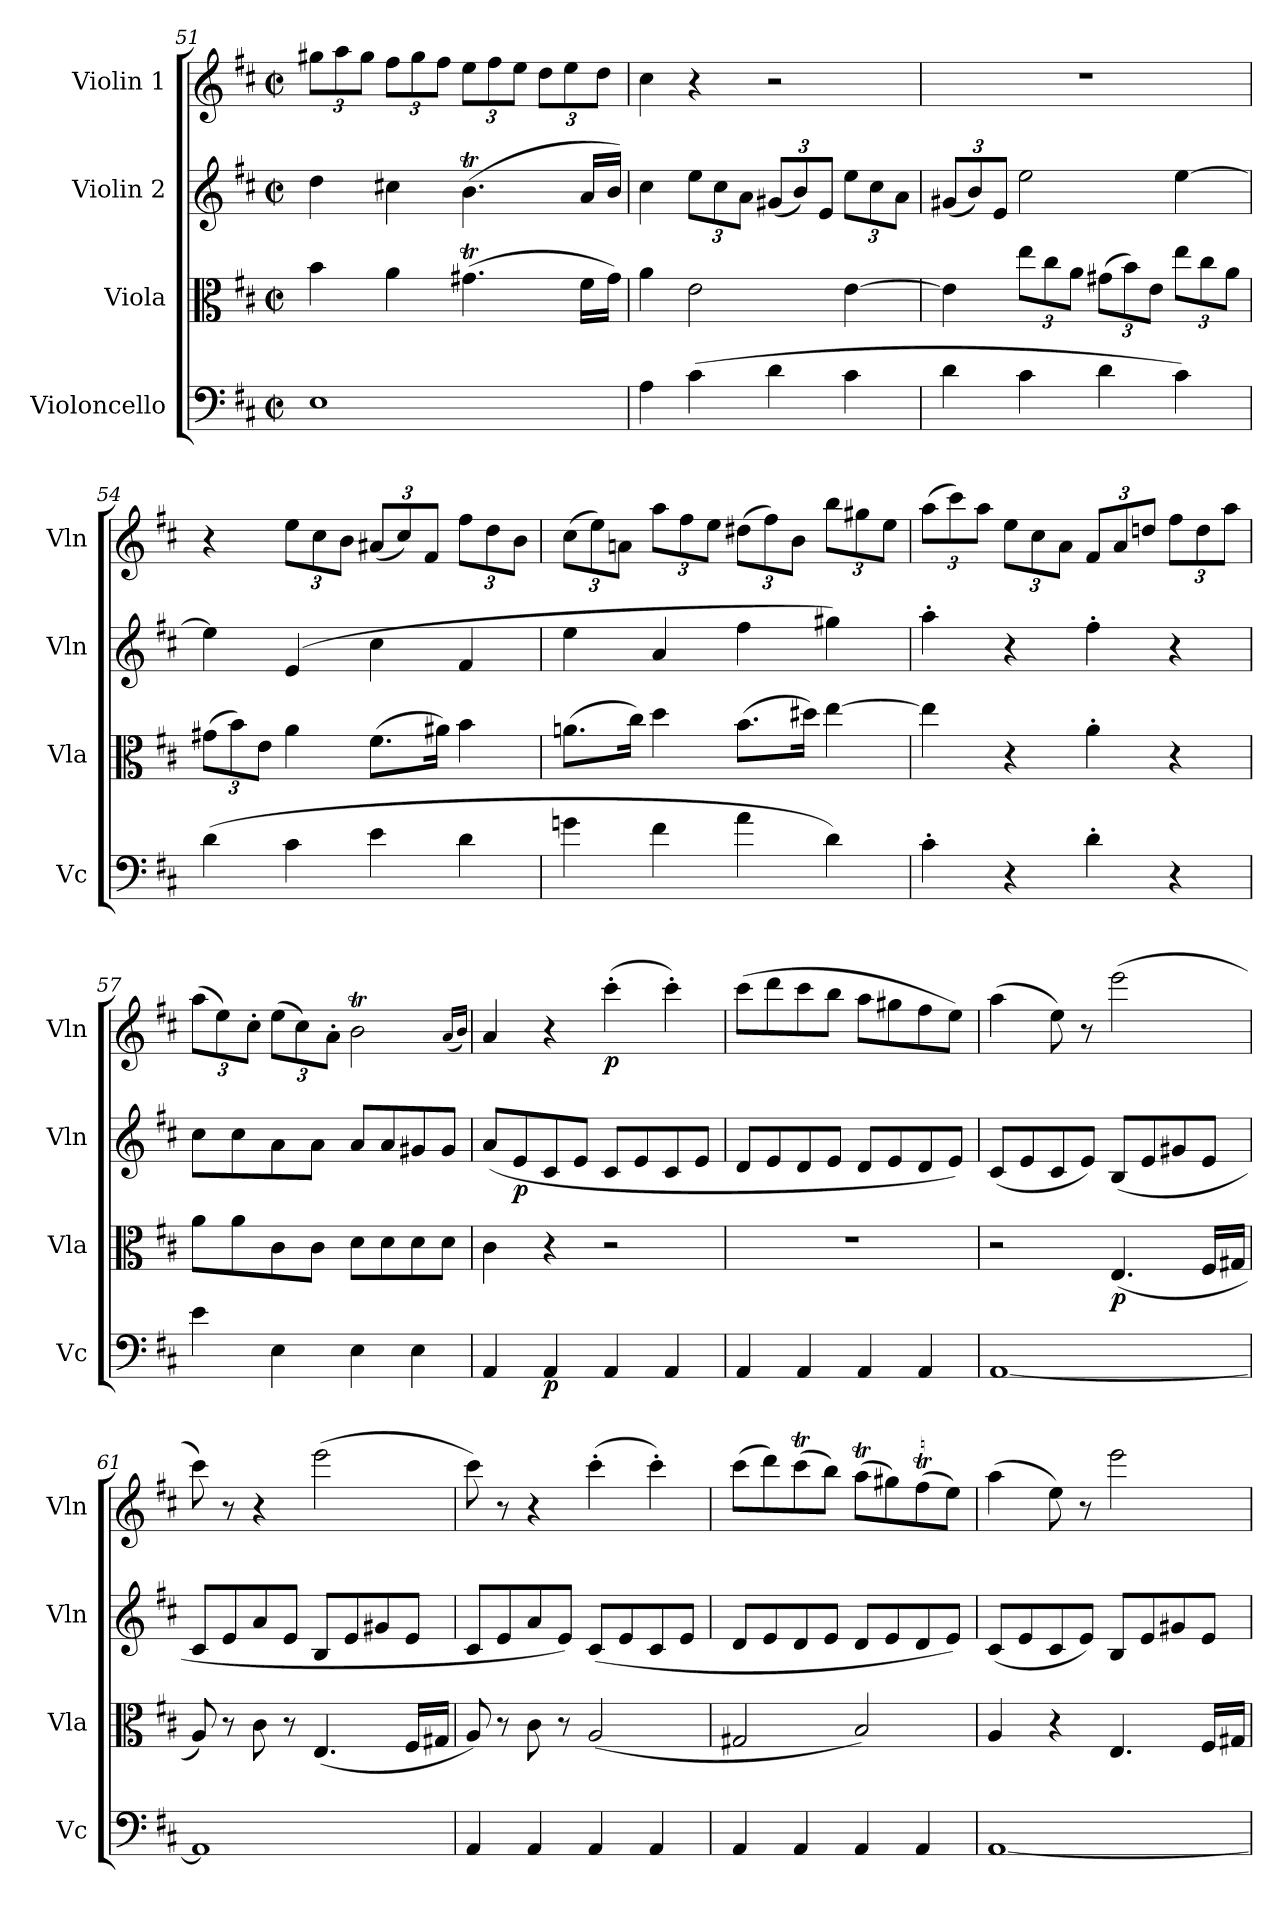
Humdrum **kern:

**kern	**dynam	**kern	**dynam	**kern	**dynam	**kern	**dynam
*part4	*part4	*part3	*part3	*part2	*part2	*part1	*part1
*staff4	*staff4	*staff3	*staff3	*staff2	*staff2	*staff1	*staff1
*I"Violoncello	*	*I"Viola	*	*I"Violin 2	*	*I"Violin 1	*
*I'Vc	*	*I'Vla	*	*I'Vln	*	*I'Vln	*
!!LO:LB:g=z
*clefF4	*	*clefC3	*	*clefG2	*	*clefG2	*
*k[f#c#]	*	*k[f#c#]	*	*k[f#c#]	*	*k[f#c#]	*
*M2/2	*	*M2/2	*	*M2/2	*	*M2/2	*
*met(c|)	*	*met(c|)	*	*met(c|)	*	*met(c|)	*
*	*	*	*	*	*	*Xbrackettup	*
=51	=51	=51	=51	=51	=51	=51	=51
1E	.	4b\	.	4dd\	.	12gg#X\L	.
.	.	.	.	.	.	12aa\	.
.	.	.	.	.	.	12gg#\J	.
.	.	4a\	.	4cc#X\	.	12ff#\L	.
.	.	.	.	.	.	12gg#\	.
.	.	.	.	.	.	12ff#\J	.
.	.	(4.g#Xt\	.	(4.bT\	.	12ee\L	.
.	.	.	.	.	.	12ff#\	.
.	.	.	.	.	.	12ee\J	.
.	.	.	.	.	.	12dd\L	.
.	.	.	.	.	.	12ee\	.
.	.	16f#\LL	.	16a/LL	.	.	.
.	.	.	.	.	.	12dd\J	.
.	.	16g#\JJ)	.	16b/JJ)	.	.	.
!!LO:LB:g=z
=52	=52	=52	=52	=52	=52	=52	=52
4A\	.	4a\	.	4cc#\	.	4cc#\	.
*	*	*	*	*Xbrackettup	*	*	*
(4c#\	.	2e\	.	12ee\L	.	4r	.
.	.	.	.	12cc#\	.	.	.
.	.	.	.	12a\J	.	.	.
4d\	.	.	.	(12g#X/L	.	2r	.
.	.	.	.	12b/)	.	.	.
.	.	.	.	12e/J	.	.	.
4c#\	.	[4e\	.	12ee\L	.	.	.
.	.	.	.	12cc#\	.	.	.
.	.	.	.	12a\J	.	.	.
=53	=53	=53	=53	=53	=53	=53	=53
4d\	.	4e\]	.	(12g#X/L	.	1r	.
.	.	.	.	12b/)	.	.	.
.	.	.	.	12e/J	.	.	.
*	*	*Xbrackettup	*	*	*	*	*
4c#\	.	12ee\L	.	2ee\	.	.	.
.	.	12cc#\	.	.	.	.	.
.	.	12a\J	.	.	.	.	.
4d\	.	(12g#X\L	.	.	.	.	.
.	.	12b\)	.	.	.	.	.
.	.	12e\J	.	.	.	.	.
4c#\)	.	12ee\L	.	[4ee\	.	.	.
.	.	12cc#\	.	.	.	.	.
.	.	12a\J	.	.	.	.	.
=54	=54	=54	=54	=54	=54	=54	=54
(4d\	.	(12g#X\L	.	4ee\]	.	4r	.
.	.	12b\)	.	.	.	.	.
.	.	12e\J	.	.	.	.	.
4c#\	.	4a\	.	(4e/	.	12ee\L	.
.	.	.	.	.	.	12cc#\	.
.	.	.	.	.	.	12b\J	.
4e\	.	(8.f#\L	.	4cc#\	.	(12a#X/L	.
.	.	.	.	.	.	12cc#/)	.
.	.	.	.	.	.	12f#/J	.
.	.	16a#X\Jk)	.	.	.	.	.
4d\	.	4b\	.	4f#/	.	12ff#\L	.
.	.	.	.	.	.	12dd\	.
.	.	.	.	.	.	12b\J	.
=55	=55	=55	=55	=55	=55	=55	=55
4gn\	.	(8.an\L	.	4ee\	.	(12cc#\L	.
.	.	.	.	.	.	12ee\)	.
.	.	.	.	.	.	12an\J	.
.	.	16cc#\Jk)	.	.	.	.	.
4f#\	.	4dd\	.	4a/	.	12aa\L	.
.	.	.	.	.	.	12ff#\	.
.	.	.	.	.	.	12ee\J	.
4a\	.	(8.b\L	.	4ff#\	.	(12dd#X\L	.
.	.	.	.	.	.	12ff#\)	.
.	.	.	.	.	.	12b\J	.
.	.	16dd#X\Jk)	.	.	.	.	.
4d\)	.	[4ee\	.	4gg#X\)	.	12bb\L	.
.	.	.	.	.	.	12gg#X\	.
.	.	.	.	.	.	12ee\J	.
=56	=56	=56	=56	=56	=56	=56	=56
4c#'\	.	4ee\]	.	4aa'\	.	(12aa\L	.
.	.	.	.	.	.	12ccc#\)	.
.	.	.	.	.	.	12aa\J	.
4r	.	4r	.	4r	.	12ee\L	.
.	.	.	.	.	.	12cc#\	.
.	.	.	.	.	.	12a\J	.
4d'\	.	4a'\	.	4ff#'\	.	12f#/L	.
.	.	.	.	.	.	12a/	.
.	.	.	.	.	.	12ddn/J	.
4r	.	4r	.	4r	.	12ff#\L	.
.	.	.	.	.	.	12dd\	.
.	.	.	.	.	.	12aa\J	.
!!LO:LB:g=z
=57	=57	=57	=57	=57	=57	=57	=57
4e\	.	8a\L	.	8cc#\L	.	(12aa\L	.
.	.	.	.	.	.	12ee\)	.
.	.	8a\	.	8cc#\	.	.	.
.	.	.	.	.	.	12cc#'\J	.
4E\	.	8c#\	.	8a\	.	(12ee\L	.
.	.	.	.	.	.	12cc#\)	.
.	.	8c#\J	.	8a\J	.	.	.
.	.	.	.	.	.	12a'\J	.
4E\	.	8d\L	.	8a/L	.	2bT\	.
.	.	8d\	.	8a/	.	.	.
4E\	.	8d\	.	8g#X/	.	.	.
.	.	8d\J	.	8g#/J	.	.	.
.	.	.	.	.	.	(16qa/LL	.
.	.	.	.	.	.	16qb/JJ)	.
!!LO:LB:g=z
=58	=58	=58	=58	=58	=58	=58	=58
4AA/	.	4c#\	.	(8a/L	.	4a/	.
!	!	!	!	!	!LO:DY:b	!	!
.	.	.	.	8e/	p	.	.
!	!LO:DY:b	!	!	!	!	!	!
4AA/	p	4r	.	8c#/	.	4r	.
.	.	.	.	8e/J	.	.	.
!	!	!	!	!	!	!	!LO:DY:b
4AA/	.	2r	.	8c#/L	.	(4ccc#'\	p
.	.	.	.	8e/	.	.	.
4AA/	.	.	.	8c#/	.	4ccc#'\)	.
.	.	.	.	8e/J	.	.	.
=59	=59	=59	=59	=59	=59	=59	=59
4AA/	.	1r	.	8d/L	.	(8ccc#\L	.
.	.	.	.	8e/	.	8ddd\	.
4AA/	.	.	.	8d/	.	8ccc#\	.
.	.	.	.	8e/J	.	8bb\J	.
4AA/	.	.	.	8d/L	.	8aa\L	.
.	.	.	.	8e/	.	8gg#X\	.
4AA/	.	.	.	8d/	.	8ff#\	.
.	.	.	.	8e/J)	.	8ee\J)	.
=60	=60	=60	=60	=60	=60	=60	=60
[1AA	.	2r	.	(8c#/L	.	(4aa\	.
.	.	.	.	8e/	.	.	.
.	.	.	.	8c#/	.	8ee\)	.
.	.	.	.	8e/J)	.	8r	.
!	!	!	!LO:DY:b	!	!	!	!
.	.	(4.E/	p	(8B/L	.	(2eee\	.
.	.	.	.	8e/	.	.	.
.	.	.	.	8g#X/	.	.	.
.	.	16F#/LL	.	8e/J	.	.	.
.	.	16G#X/JJ	.	.	.	.	.
=61	=61	=61	=61	=61	=61	=61	=61
1AA]	.	8A/)	.	8c#/L	.	8ccc#\)	.
.	.	8r	.	8e/	.	8r	.
.	.	8c#\	.	8a/	.	4r	.
.	.	8r	.	8e/J	.	.	.
.	.	(4.E/	.	8B/L	.	(2eee\	.
.	.	.	.	8e/	.	.	.
.	.	.	.	8g#X/	.	.	.
.	.	16F#/LL	.	8e/J	.	.	.
.	.	16G#X/JJ	.	.	.	.	.
=62	=62	=62	=62	=62	=62	=62	=62
4AA/	.	8A/)	.	8c#/L	.	8ccc#\)	.
.	.	8r	.	8e/	.	8r	.
4AA/	.	8c#\	.	8a/	.	4r	.
.	.	8r	.	8e/J)	.	.	.
4AA/	.	(2A/	.	(8c#/L	.	(4ccc#'\	.
.	.	.	.	8e/	.	.	.
4AA/	.	.	.	8c#/	.	4ccc#'\)	.
.	.	.	.	8e/J	.	.	.
=63	=63	=63	=63	=63	=63	=63	=63
4AA/	.	2G#X/	.	8d/L	.	(8ccc#\L	.
.	.	.	.	8e/	.	8ddd\)	.
4AA/	.	.	.	8d/	.	(8ccc#t\	.
.	.	.	.	8e/J	.	8bb\J)	.
4AA/	.	2B/)	.	8d/L	.	(8aaT\L	.
.	.	.	.	8e/	.	8gg#X\)	.
4AA/	.	.	.	8d/	.	(8ff#t\	.
.	.	.	.	8e/J)	.	8ee\J)	.
=64	=64	=64	=64	=64	=64	=64	=64
[1AA	.	4A/	.	(8c#/L	.	(4aa\	.
.	.	.	.	8e/	.	.	.
.	.	4r	.	8c#/	.	8ee\)	.
.	.	.	.	8e/J)	.	8r	.
.	.	4.E/	.	8B/L	.	2eee\	.
.	.	.	.	8e/	.	.	.
.	.	.	.	8g#X/	.	.	.
.	.	16F#/LL	.	8e/J	.	.	.
.	.	16G#X/JJ	.	.	.	.	.
=	=	=	=	=	=	=	=
*-	*-	*-	*-	*-	*-	*-	*-
